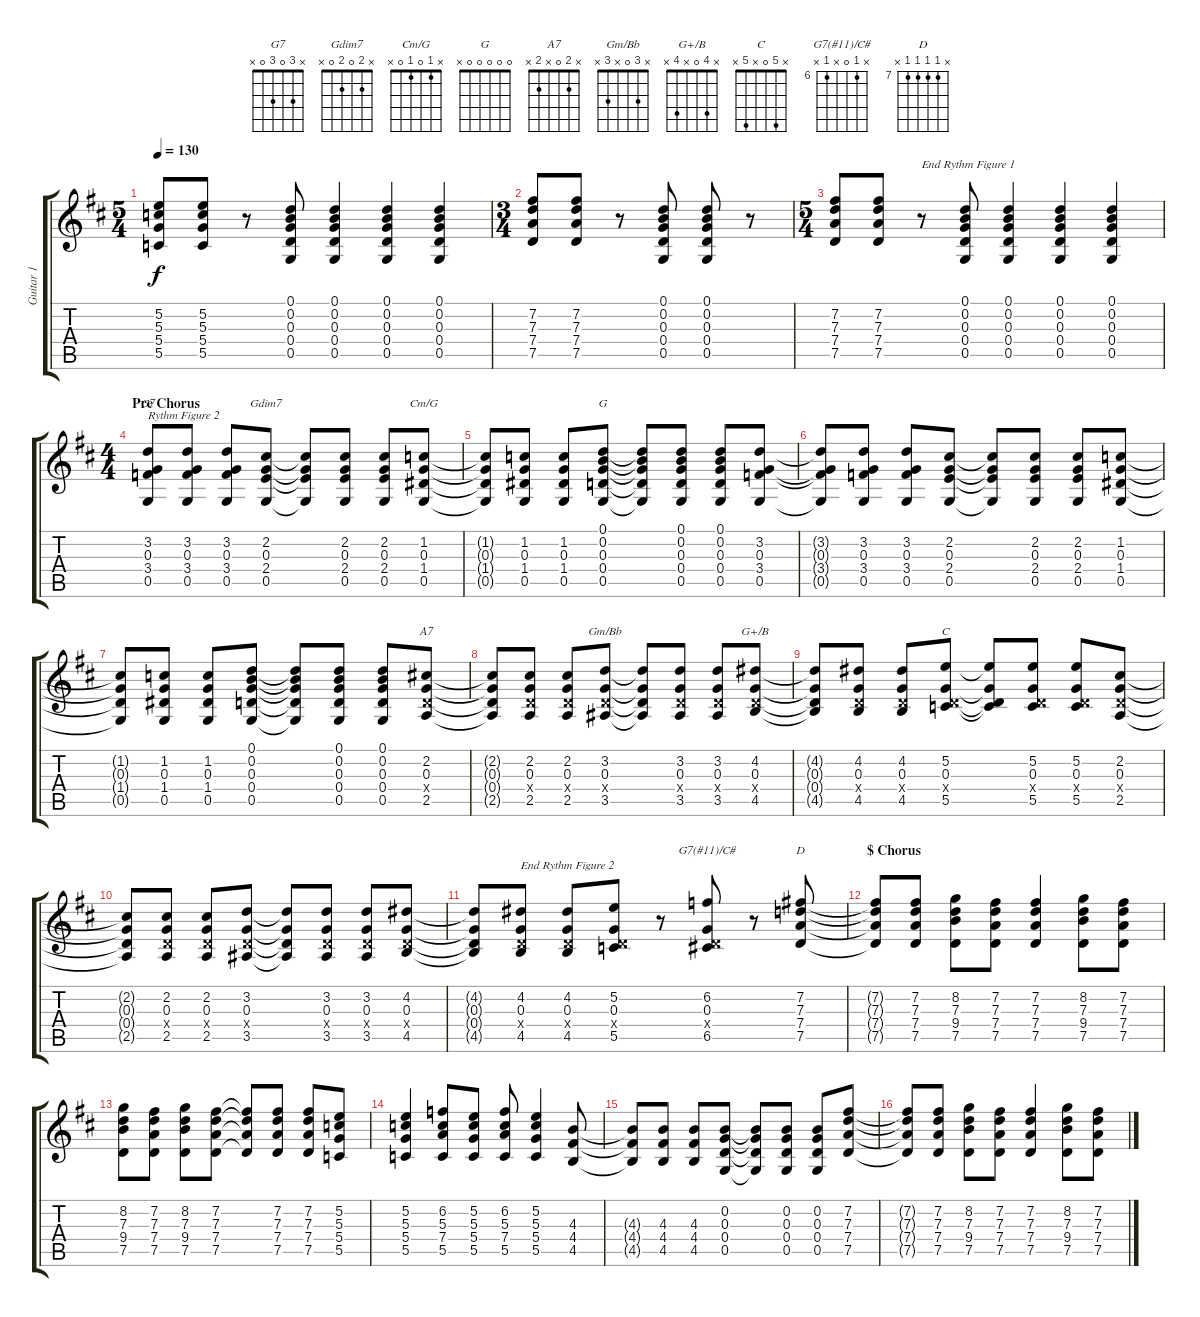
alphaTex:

\track ("Guitar 1" "Guitar 1") {instrument distortionguitar}
\staff {score tabs}
\tuning (D4 B3 G3 D3 G2 D2) {hide}
\chord ("G7" x 3 0 3 0 x)
\chord ("Gdim7" x 2 0 2 0 x)
\chord ("Cm/G" x 1 0 1 0 x)
\chord ("G" 0 0 0 0 0 x)
\chord ("A7" x 2 0 x 2 x)
\chord ("Gm/Bb" x 3 0 x 3 x)
\chord ("G+/B" x 4 0 x 4 x)
\chord ("C" x 5 0 x 5 x)
\chord ("G7(#11)/C#" x 6 0 x 6 x) {firstfret 6}
\chord ("D" x 7 7 7 7 x) {firstfret 7}
\ts (5 4)
\tempo 130
\clef g2
\ks d
(5.2 5.3 5.4 5.5).8{dy f} (5.2 5.3 5.4 5.5).8 r.8 (0.1 0.2 0.3 0.4 0.5).8 (0.1 0.2 0.3 0.4 0.5).4 (0.1 0.2 0.3 0.4 0.5).4 (0.1 0.2 0.3 0.4 0.5).4 |
\ts (3 4)
(7.2 7.3 7.4 7.5).8 (7.2 7.3 7.4 7.5).8 r.8 (0.1 0.2 0.3 0.4 0.5).8 (0.1 0.2 0.3 0.4 0.5).8 r.8 |
\ts (5 4)
(7.2 7.3 7.4 7.5).8 (7.2 7.3 7.4 7.5).8 r.8{txt "End Rythm Figure 1"} (0.1 0.2 0.3 0.4 0.5).8 (0.1 0.2 0.3 0.4 0.5).4 (0.1 0.2 0.3 0.4 0.5).4 (0.1 0.2 0.3 0.4 0.5).4 |
\ts (4 4)
\section ("" "Pre Chorus")
(3.2 0.3 3.4 0.5).8{ch "G7" txt "Rythm Figure 2"} (3.2 0.3 3.4 0.5).8 (3.2 0.3 3.4 0.5).8 (2.2 0.3 2.4 0.5).8{ch "Gdim7"} (2.2{t} 0.3{t} 2.4{t} 0.5{t}).8 (2.2 0.3 2.4 0.5).8 (2.2 0.3 2.4 0.5).8 (1.2 0.3 1.4 0.5).8{ch "Cm/G"} |
(1.2{t} 0.3{t} 1.4{t} 0.5{t}).8 (1.2 0.3 1.4 0.5).8 (1.2 0.3 1.4 0.5).8 (0.1 0.2 0.3 0.4 0.5).8{ch "G"} (0.1{t} 0.2{t} 0.3{t} 0.4{t} 0.5{t}).8 (0.1 0.2 0.3 0.4 0.5).8 (0.1 0.2 0.3 0.4 0.5).8 (3.2 0.3 3.4 0.5).8 |
(3.2{t} 0.3{t} 3.4{t} 0.5{t}).8 (3.2 0.3 3.4 0.5).8 (3.2 0.3 3.4 0.5).8 (2.2 0.3 2.4 0.5).8 (2.2{t} 0.3{t} 2.4{t} 0.5{t}).8 (2.2 0.3 2.4 0.5).8 (2.2 0.3 2.4 0.5).8 (1.2 0.3 1.4 0.5).8 |
(1.2{t} 0.3{t} 1.4{t} 0.5{t}).8 (1.2 0.3 1.4 0.5).8 (1.2 0.3 1.4 0.5).8 (0.1 0.2 0.3 0.4 0.5).8 (0.1{t} 0.2{t} 0.3{t} 0.4{t} 0.5{t}).8 (0.1 0.2 0.3 0.4 0.5).8 (0.1 0.2 0.3 0.4 0.5).8 (2.2 0.3 0.4{x} 2.5).8{ch "A7"} |
(2.2{t} 0.3{t} 0.4{t} 2.5{t}).8 (2.2 0.3 0.4{x} 2.5).8 (2.2 0.3 0.4{x} 2.5).8 (3.2 0.3 0.4{x} 3.5).8{ch "Gm/Bb"} (3.2{t} 0.3{t} 0.4{t} 3.5{t}).8 (3.2 0.3 0.4{x} 3.5).8 (3.2 0.3 0.4{x} 3.5).8 (4.2 0.3 0.4{x} 4.5).8{ch "G+/B"} |
(4.2{t} 0.3{t} 0.4{t} 4.5{t}).8 (4.2 0.3 0.4{x} 4.5).8 (4.2 0.3 0.4{x} 4.5).8 (5.2 0.3 0.4{x} 5.5).8{ch "C"} (5.2{t} 0.3{t} 0.4{t} 5.5{t}).8 (5.2 0.3 0.4{x} 5.5).8 (5.2 0.3 0.4{x} 5.5).8 (2.2 0.3 0.4{x} 2.5).8 |
(2.2{t} 0.3{t} 0.4{t} 2.5{t}).8 (2.2 0.3 0.4{x} 2.5).8 (2.2 0.3 0.4{x} 2.5).8 (3.2 0.3 0.4{x} 3.5).8 (3.2{t} 0.3{t} 0.4{t} 3.5{t}).8 (3.2 0.3 0.4{x} 3.5).8 (3.2 0.3 0.4{x} 3.5).8 (4.2 0.3 0.4{x} 4.5).8 |
(4.2{t} 0.3{t} 0.4{t} 4.5{t}).8 (4.2 0.3 0.4{x} 4.5).8{txt "End Rythm Figure 2"} (4.2 0.3 0.4{x} 4.5).8 (5.2 0.3 0.4{x} 5.5).8 r.8 (6.2 0.3 0.4{x} 6.5).8{ch "G7(#11)/C#"} r.8 (7.2 7.3 7.4 7.5).8{ch "D"} |
\section ("" "$ Chorus")
(7.2{t} 7.3{t} 7.4{t} 7.5{t}).8 (7.2 7.3 7.4 7.5).8 (8.2 7.3 9.4 7.5).8 (7.2 7.3 7.4 7.5).8 (7.2 7.3 7.4 7.5).4 (8.2 7.3 9.4 7.5).8 (7.2 7.3 7.4 7.5).8 |
(8.2 7.3 9.4 7.5).8 (7.2 7.3 7.4 7.5).8 (8.2 7.3 9.4 7.5).8 (7.2 7.3 7.4 7.5).8 (7.2{t} 7.3{t} 7.4{t} 7.5{t}).8 (7.2 7.3 7.4 7.5).8 (7.2 7.3 7.4 7.5).8 (5.2 5.3 5.4 5.5).8 |
(5.2 5.3 5.4 5.5).4 (6.2 5.3 7.4 5.5).8 (5.2 5.3 5.4 5.5).8 (6.2 5.3 7.4 5.5).8 (5.2 5.3 5.4 5.5).4 (4.3 4.4 4.5).8 |
(4.3{t} 4.4{t} 4.5{t}).8 (4.3 4.4 4.5).8 (4.3 4.4 4.5).8 (0.2 0.3 0.4 0.5).8 (0.2{t} 0.3{t} 0.4{t} 0.5{t}).8 (0.2 0.3 0.4 0.5).8 (0.2 0.3 0.4 0.5).8 (7.2 7.3 7.4 7.5).8 |
(7.2{t} 7.3{t} 7.4{t} 7.5{t}).8 (7.2 7.3 7.4 7.5).8 (8.2 7.3 9.4 7.5).8 (7.2 7.3 7.4 7.5).8 (7.2 7.3 7.4 7.5).4 (8.2 7.3 9.4 7.5).8 (7.2 7.3 7.4 7.5).8
